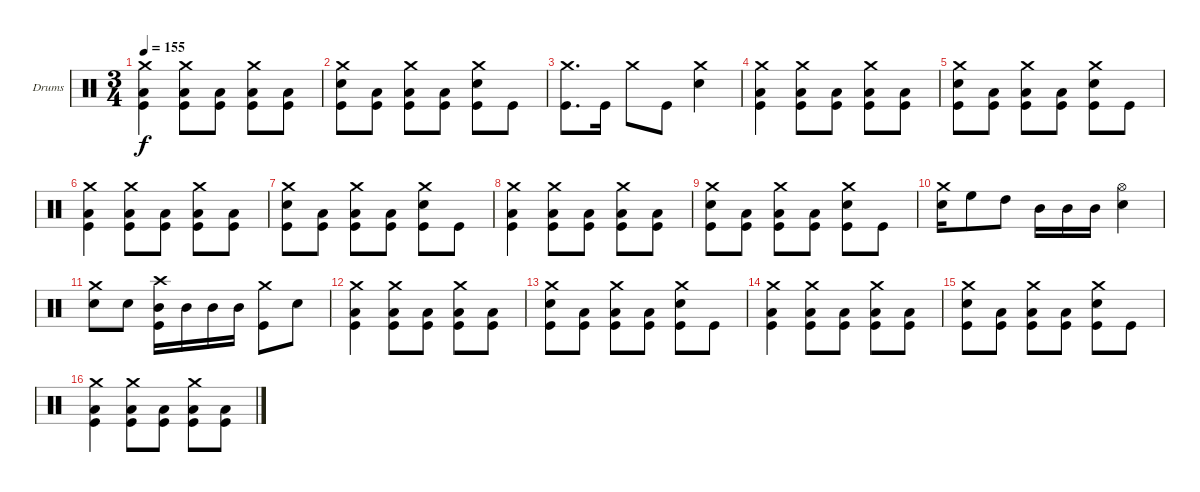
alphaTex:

\bracketExtendMode groupsimilarinstruments
\firstSystemTrackNameOrientation horizontal
\otherSystemsTrackNameOrientation horizontal
\track ("Drumkit" "Drums") {instrument percussion}
\staff {score}
\articulation defaults
\ts (3 4)
\tempo 155
\clef neutral
\ks c
("Crash medium (hit)" "Low Tom (hit)" "Kick (hit)").4{dy f} ("Crash medium (hit)" "Low Tom (hit)" "Kick (hit)").8 ("Low Tom (hit)" "Kick (hit)").8 ("Crash medium (hit)" "Low Tom (hit)" "Kick (hit)").8 ("Low Tom (hit)" "Kick (hit)").8 |
("Crash medium (hit)" "Snare (hit) 2" "Kick (hit)").8 ("Low Tom (hit)" "Kick (hit)").8 ("Crash medium (hit)" "Low Tom (hit)" "Kick (hit)").8 ("Low Tom (hit)" "Kick (hit)").8 ("Crash medium (hit)" "Snare (hit) 2" "Kick (hit)").8 "Kick (hit)".8 |
("Crash medium (hit)" "Kick (hit)").8{d} "Kick (hit)".16 "Crash medium (hit)".8 "Kick (hit)".8 ("Crash medium (hit)" "Snare (hit) 2").4 |
("Crash medium (hit)" "Low Tom (hit)" "Kick (hit)").4 ("Crash medium (hit)" "Low Tom (hit)" "Kick (hit)").8 ("Low Tom (hit)" "Kick (hit)").8 ("Crash medium (hit)" "Low Tom (hit)" "Kick (hit)").8 ("Low Tom (hit)" "Kick (hit)").8 |
("Crash medium (hit)" "Snare (hit) 2" "Kick (hit)").8 ("Low Tom (hit)" "Kick (hit)").8 ("Crash medium (hit)" "Low Tom (hit)" "Kick (hit)").8 ("Low Tom (hit)" "Kick (hit)").8 ("Crash medium (hit)" "Snare (hit) 2" "Kick (hit)").8 "Kick (hit)".8 |
("Crash medium (hit)" "Low Tom (hit)" "Kick (hit)").4 ("Crash medium (hit)" "Low Tom (hit)" "Kick (hit)").8 ("Low Tom (hit)" "Kick (hit)").8 ("Crash medium (hit)" "Low Tom (hit)" "Kick (hit)").8 ("Low Tom (hit)" "Kick (hit)").8 |
("Crash medium (hit)" "Snare (hit) 2" "Kick (hit)").8 ("Low Tom (hit)" "Kick (hit)").8 ("Crash medium (hit)" "Low Tom (hit)" "Kick (hit)").8 ("Low Tom (hit)" "Kick (hit)").8 ("Crash medium (hit)" "Snare (hit) 2" "Kick (hit)").8 "Kick (hit)".8 |
("Crash medium (hit)" "Low Tom (hit)" "Kick (hit)").4 ("Crash medium (hit)" "Low Tom (hit)" "Kick (hit)").8 ("Low Tom (hit)" "Kick (hit)").8 ("Crash medium (hit)" "Low Tom (hit)" "Kick (hit)").8 ("Low Tom (hit)" "Kick (hit)").8 |
("Crash medium (hit)" "Snare (hit) 2" "Kick (hit)").8 ("Low Tom (hit)" "Kick (hit)").8 ("Crash medium (hit)" "Low Tom (hit)" "Kick (hit)").8 ("Low Tom (hit)" "Kick (hit)").8 ("Crash medium (hit)" "Snare (hit) 2" "Kick (hit)").8 "Kick (hit)".8 |
("Crash medium (hit)" "Snare (hit) 2").16 "High Floor Tom (hit)".8 "High Tom (hit)".8 "Mid Tom (hit)".16 "Mid Tom (hit)".16 "Mid Tom (hit)".16 ("Hi-Hat (open)" "Snare (hit) 2").4 |
("Crash medium (hit)" "Snare (hit) 2").8 "Snare (hit) 2".8 ("Crash high (hit)" "Mid Tom (hit)" "Kick (hit)").16 "Mid Tom (hit)".16 "Mid Tom (hit)".16 "Mid Tom (hit)".16 ("Crash medium (hit)" "Kick (hit)").8 "Snare (hit) 2".8 |
("Crash medium (hit)" "Low Tom (hit)" "Kick (hit)").4 ("Crash medium (hit)" "Low Tom (hit)" "Kick (hit)").8 ("Low Tom (hit)" "Kick (hit)").8 ("Crash medium (hit)" "Low Tom (hit)" "Kick (hit)").8 ("Low Tom (hit)" "Kick (hit)").8 |
("Crash medium (hit)" "Snare (hit) 2" "Kick (hit)").8 ("Low Tom (hit)" "Kick (hit)").8 ("Crash medium (hit)" "Low Tom (hit)" "Kick (hit)").8 ("Low Tom (hit)" "Kick (hit)").8 ("Crash medium (hit)" "Snare (hit) 2" "Kick (hit)").8 "Kick (hit)".8 |
("Crash medium (hit)" "Low Tom (hit)" "Kick (hit)").4 ("Crash medium (hit)" "Low Tom (hit)" "Kick (hit)").8 ("Low Tom (hit)" "Kick (hit)").8 ("Crash medium (hit)" "Low Tom (hit)" "Kick (hit)").8 ("Low Tom (hit)" "Kick (hit)").8 |
("Crash medium (hit)" "Snare (hit) 2" "Kick (hit)").8 ("Low Tom (hit)" "Kick (hit)").8 ("Crash medium (hit)" "Low Tom (hit)" "Kick (hit)").8 ("Low Tom (hit)" "Kick (hit)").8 ("Crash medium (hit)" "Snare (hit) 2" "Kick (hit)").8 "Kick (hit)".8 |
("Crash medium (hit)" "Low Tom (hit)" "Kick (hit)").4 ("Crash medium (hit)" "Low Tom (hit)" "Kick (hit)").8 ("Low Tom (hit)" "Kick (hit)").8 ("Crash medium (hit)" "Low Tom (hit)" "Kick (hit)").8 ("Low Tom (hit)" "Kick (hit)").8
